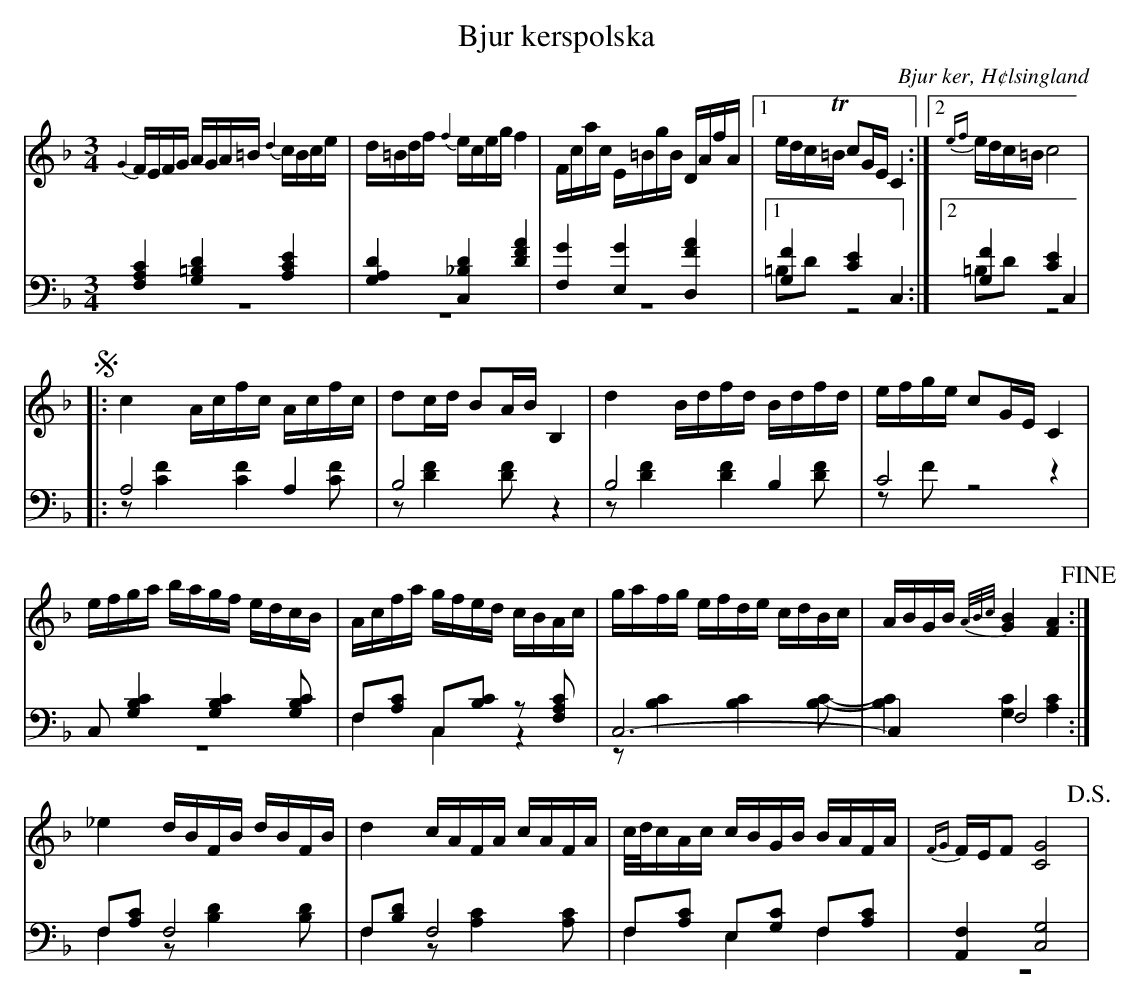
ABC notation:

X:1
T: Bjur kerspolska
O: Bjur ker, H¢lsingland
M: 3/4
L: 1/16
K: F
V:1
V:2
V:3 merge
V:1
{G2}FEFG AGA=B {d2}cBce|d=Bdf {f2}eceg f4|Fcac E=BgB DAfA|1 edcT=B c2GE C4:|2 {ef}edc=B c8 |
!segno! |:c4 Acfc Acfc|d2cd B2AB B,4|d4 Bdfd Bdfd|efge c2GE C4|
efga bagf edcB|Acfa gfed cBAc|gafg efde cdBc|ABGB {A/B/c/}[G4B4] [F4A4] !fine!:|
_e4 dBFB dBFB|d4 cAFA cAFA|c/d/cAc cBGB BAFA|{FG}FEF2 [C8G8] !D.S.!|
V:2 clef=bass
[F,4A,4C4] [G,4=B,4D4] [A,4C4E4]|[G,4A,4D4] [C,4_B,4D4] [D4F4A4]|[F,4G4] [E,4G4] [D,4F4A4]|1 [G,4F4] [C4E4] C,4:|2 [G,4F4] [C4E4] C,4 |
|:A,8 A,4|B,8 z4|B,8  B,4|C8 z4|
C,2 [G,4B,4C4] [G,4B,4C4] [G,2B,2C2]|F,2[A,2C2] C,2[B,2C2] z2 [F,2A,2C2]|C,12-|C,4 F,8:|
F,2[A,2C2] F,8|F,2[B,2D2] F,8|F,2[A,2C2] E,2[G,2C2] F,2[A,2C2]|[A,,4F,4] [C,8G,8] |
V:3 clef=bass
z12|z12|z12|1 =B,2D2 z8:|2 =B,2D2 z8|
|:z2 [C4F4] [C4F4] [C2F2]|z2 [D4F4] [D2F2] z4|z2 [D4F4] [D4F4] [D2F2]|z2 F2 z8|
z12|F,4 C,4 z4|z2 [B,4C4] [B,4C4] [B,2C2]-|[B,4C4] [G,4C4] [A,4C4]:|
F,4 z2 [B,4D4] [B,2D2]|F,4 z2 [A,4C4] [A,2C2]|F,4 E,4 F,4|z12|
